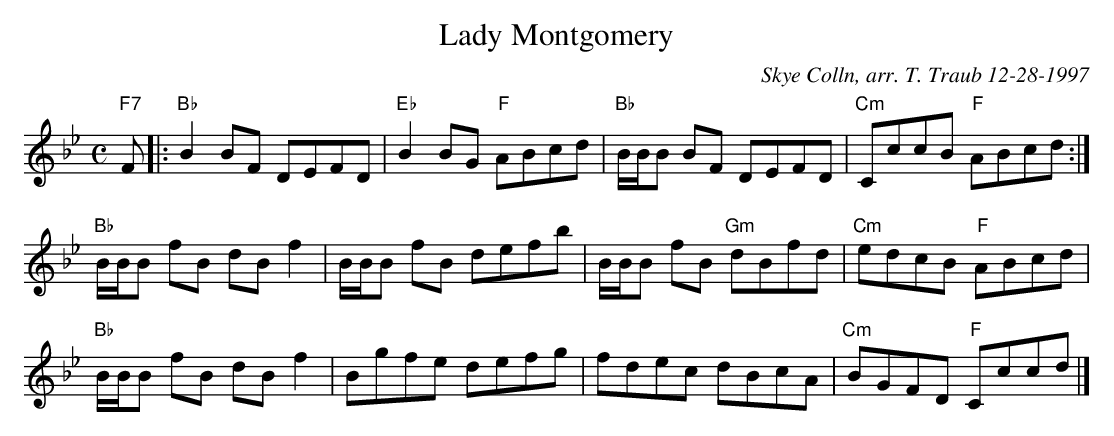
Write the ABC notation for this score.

X:1
T: Lady Montgomery
C: Skye Colln, arr. T. Traub 12-28-1997
M: C
L: 1/8
K: Bb
"F7"F|: "Bb" B2 BF DEFD|"Eb"B2 BG "F"ABcd|"Bb"B/B/B BF DEFD|"Cm"CccB "F"ABcd :|
"Bb"B/B/B fB dB f2|B/B/B fB defb|B/B/B fB "Gm"dBfd|"Cm"edcB "F"ABcd|
"Bb"B/B/B fB dB f2|Bgfe defg|fdec dBcA|"Cm"BGFD "F"Cccd|]
